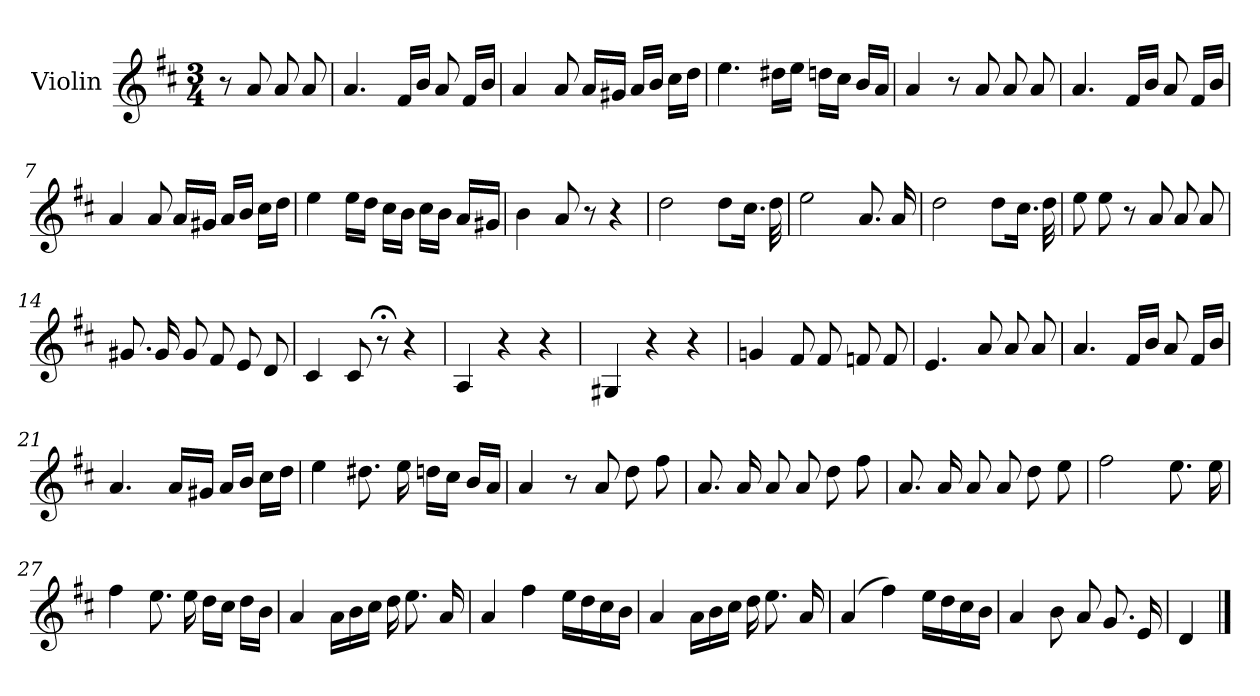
**kern	**dynam
*part1	*part1
*staff1	*staff1
*I"Violin	*
*I'Vln.	*
*clefG2	*
*k[f#c#]	*
*M3/4	*
=1	=1
8r	Allegretto
8a	.
8a	.
8a	.
=2	=2
4.a	.
16f#LL	.
16bJJ	.
8a	.
16f#LL	.
16bJJ	.
=3	=3
4a	.
8a	.
(16aLL	.
16g#XJJ	.
16aLL	.
16bJJ	.
16cc#LL	.
16ddJJ	.
=4	=4
4.ee	.
16dd#XLL	.
16eeJJ	.
16ddnLL	.
16cc#JJ	.
16bLL	.
16aJJ	.
=5	=5
4a	.
8r	.
8a	.
8a	.
8a	.
!!LO:LB:g=z
=6	=6
4.a	.
16f#LL	.
16bJJ	.
8a	.
16f#LL	.
16bJJ	.
=7	=7
4a	.
8a	.
(16aLL	.
16g#XJJ	.
16aLL	.
16bJJ	.
16cc#LL	.
16ddJJ	.
=8	=8
4ee	.
16eeLL	.
16ddJJ	.
16cc#LL	.
16bJJ	.
16cc#LL	.
16bJJ	.
16aLL	.
16g#XJJ	.
=9	=9
4b	.
8a	.
8r	.
4r	.
=10	=10
2dd	.
(8ddL	.
16.cc#Jk	.
32dd	.
!!LO:LB:g=z
=11	=11
2ee	.
8.a	.
16a	.
=12	=12
2dd	.
(8ddL	.
16.cc#Jk	.
32dd	.
=13	=13
8ee	.
8ee	.
8r	.
8a	.
8a	.
8a	.
=14	=14
8.g#X	.
16g#	.
8g#	.
8f#	.
8e	.
8d	.
=15	=15
4c#	.
8c#	.
8r;<	.
4r	.
=16	=16
4A	.
4r	.
4r	.
!!LO:LB:g=z
=17	=17
4G#X	.
4r	.
4r	.
=18	=18
4gn	.
8f#	.
8f#	.
8fn	.
8f	.
=19	=19
4.e	.
8a	.
8a	.
8a	.
=20	=20
4.a	.
16f#LL	.
16bJJ	.
8a	.
16f#LL	.
16bJJ	.
=21	=21
4.a	.
(16aLL	.
16g#XJJ	.
16aLL	.
16bJJ	.
16cc#LL	.
16ddJJ	.
!!LO:LB:g=z
=22	=22
4ee	.
8.dd#X	.
16ee	.
16ddnLL	.
16cc#JJ	.
16bLL	.
16aJJ	.
=23	=23
4a	.
8r	.
8a	.
8dd	.
8ff#	.
=24	=24
8.a	.
16a	.
8a	.
8a	.
8dd	.
8ff#	.
=25	=25
8.a	.
16a	.
8a	.
8a	.
8dd	.
8ee	.
=26	=26
2ff#	.
8.ee	.
16ee	.
!!LO:LB:g=z
=27	=27
4ff#	.
8.ee	.
16ee	.
(16ddLL	.
16cc#JJ	.
16ddLL	.
16bJJ	.
=28	=28
4a	.
16aLL	.
16b	.
16cc#JJ	.
16dd	.
8.ee	.
16a	.
=29	=29
4a	.
4ff#	.
16eeLL	.
16dd	.
16cc#	.
16bJJ	.
=30	=30
4a	.
16aLL	.
16b	.
16cc#JJ	.
16dd	.
8.ee	.
16a	.
=31	=31
(4a	.
4ff#)	.
16eeLL	.
16dd	.
16cc#	.
16bJJ	.
!!LO:LB:g=z
=32	=32
4a	.
8b	.
8a	.
8.g	.
16e	.
=33	=33
4d	.
==	==
*-	*-
